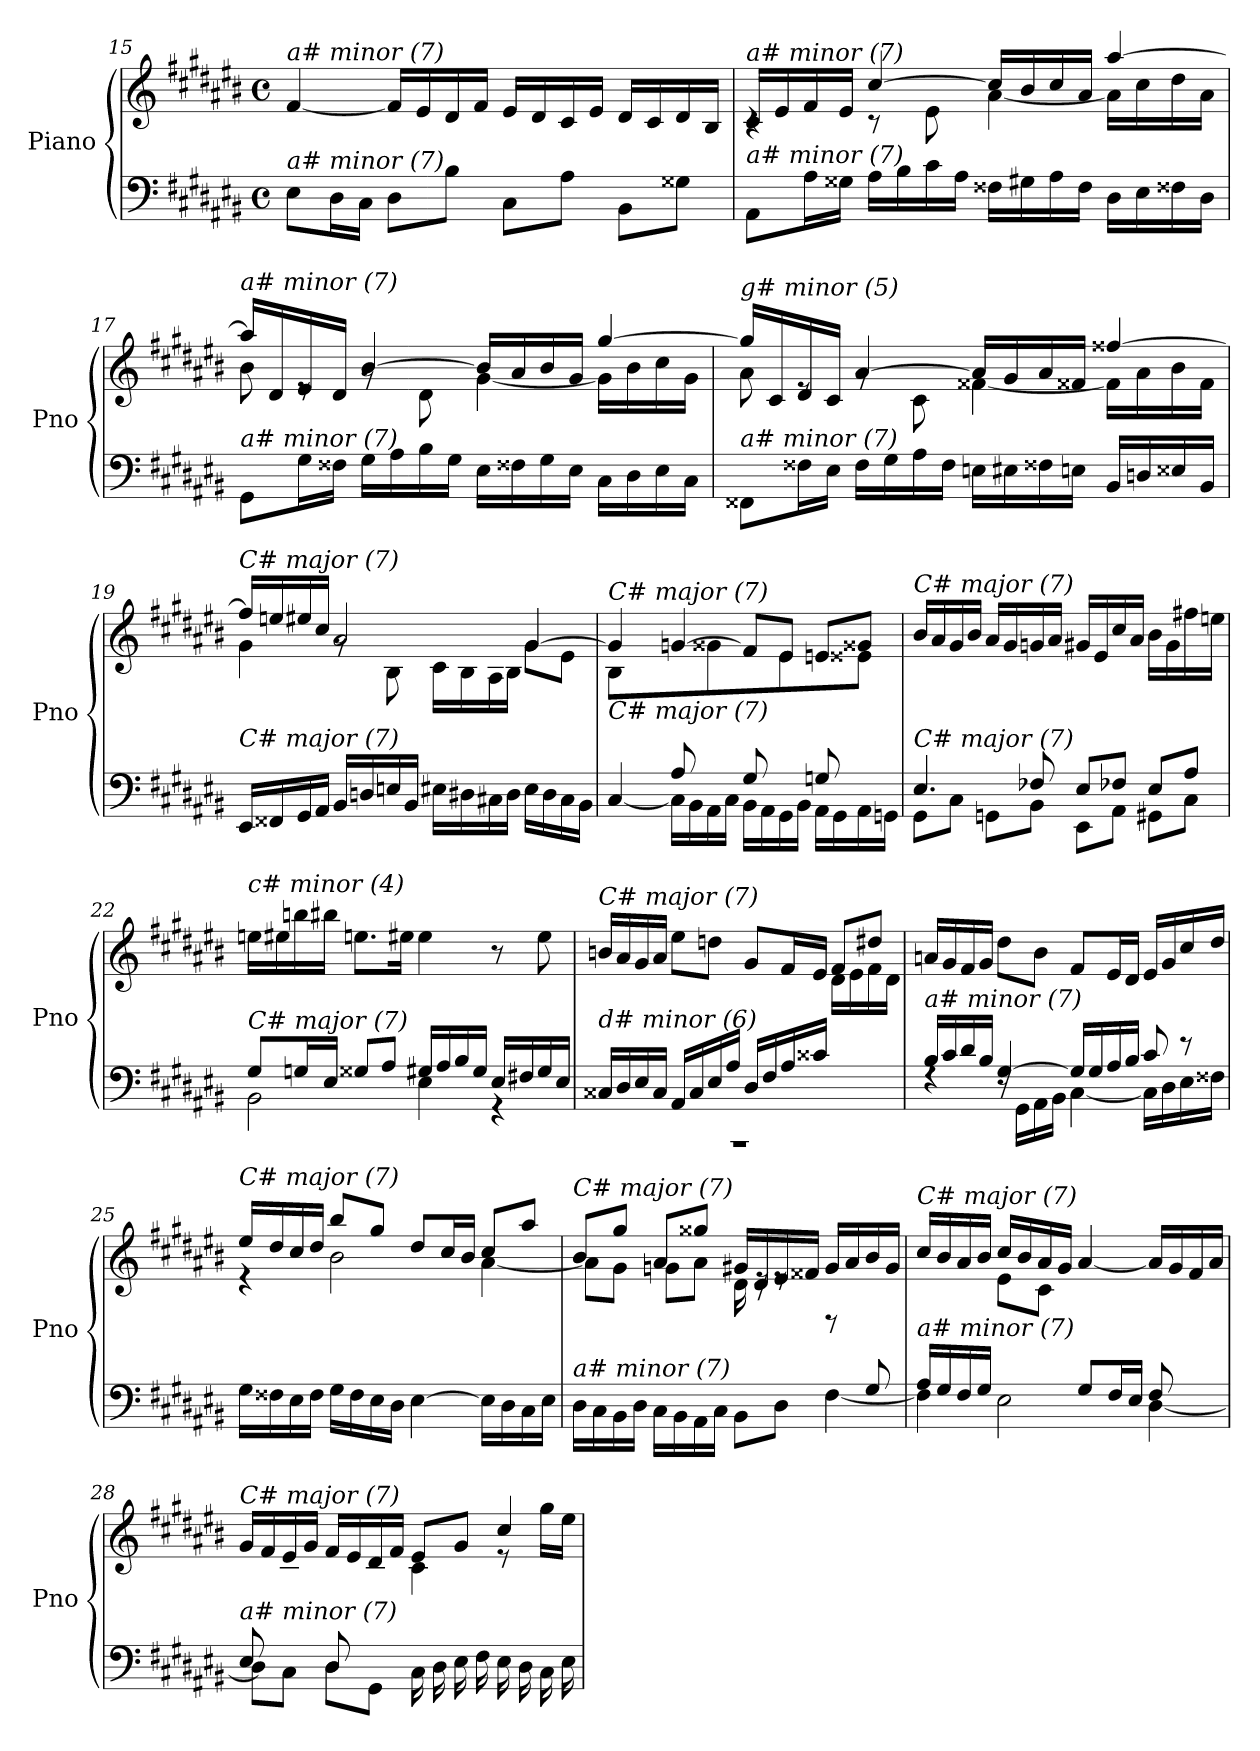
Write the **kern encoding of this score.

**kern	**kern
*part1	*part1
*staff2	*staff1
*I"Piano	*
*I'Pno	*
*clefF4	*clefG2
*k[f#c#g#d#a#e#b#]	*k[f#c#g#d#a#e#b#]
*M4/4	*M4/4
*met(c)	*met(c)
=15	=15
!	!LO:TX:i:t=a# minor (7)
!LO:TX:i:t=a# minor (7)	!
8E#\L	[4f#/
16D#\L	.
16C#\JJ	.
8D#\L	16f#/LL]
.	16e#/
8B#\J	16d#/
.	16f#/JJ
8C#\L	16e#/LL
.	16d#/
8A#\J	16c#/
.	16e#/JJ
8BB#\L	16d#/LL
.	16c#/
8G##X\J	16d#/
.	16B#/JJ
!!LO:PB:g=z
=16	=16
*	*^
!	!LO:TX:i:t=a# minor (7)	!
!LO:TX:i:t=a# minor (7)	!	!
8AA#\L	16c#/LL	4rc
.	16e#/	.
16A#\L	16f#/	.
16G##X\JJ	16e#/JJ	.
16A#\LL	[4cc#/	8r
16B#\	.	.
16c#\	.	8e#\
16A#\JJ	.	.
16F##X\LL	16cc#/LL]	[4a#\
16G#X\	16b#/	.
16A#\	16cc#/	.
16F##\JJ	16a#/JJ	.
16D#\LL	[4aa#/	16a#\LL]
16E#\	.	16cc#\
16F##X\	.	16dd#\
16D#\JJ	.	16a#\JJ
=17	=17	=17
!	!LO:TX:i:t=a# minor (7)	!
!LO:TX:i:t=a# minor (7)	!	!
8GG#\L	16aa#/LL]	8b#\
.	16d#/	.
16G#\L	16e#/	8re
16F##X\JJ	16d#/JJ	.
16G#\LL	[4b#/	8rg
16A#\	.	.
16B#\	.	8d#\
16G#\JJ	.	.
16E#\LL	16b#/LL]	[4g#\
16F##X\	16a#/	.
16G#\	16b#/	.
16E#\JJ	16g#/JJ	.
16C#\LL	[4gg#/	16g#\LL]
16D#\	.	16b#\
16E#\	.	16cc#\
16C#\JJ	.	16g#\JJ
!!LO:LB:g=z	!!
=18	=18	=18
!	!LO:TX:i:t=g# minor (5)	!
!LO:TX:i:t=a# minor (7)	!	!
8FF##X\L	16gg#/LL]	8a#\
.	16c#/	.
16F##X\L	16d#/	8re
16E#\JJ	16c#/JJ	.
16F##\LL	[4a#/	8rg
16G#\	.	.
16A#\	.	8c#\
16F##\JJ	.	.
16Eni\LL	16a#/LL]	[4f##X\
16E#\	16g#/	.
16F##X\	16a#/	.
16Eni\JJ	16f##X/JJ	.
16BB#/LL	[4ff##X/	16f##\LL]
16Dni/	.	16a#\
16E##Xi/	.	16b#\
16BB#/JJ	.	16f##\JJ
=19	=19	=19
!	!LO:TX:i:t=C# major (7)	!
!LO:TX:i:t=C# major (7)	!	!
16EE#/LL	16ff##/LL]	4g#\
16FF##Xj/	16eeni/	.
16GG#/	16ee#/	.
16AA#/JJ	16cc#/JJ	.
16BB#/LL	2a#/	8rg
16Dni/	.	.
16Eni/	.	8B#\
16BB#/JJ	.	.
16E#\LL	.	16c#\LL
16D#X\	.	16B#\
16C#X\	.	16A#\
16D#\JJ	.	16B#\JJ
16E#\LL	[4g#/	8g#\L
16D#\	.	.
16C#\	.	8e#\J
16BB#\JJ	.	.
!!LO:LB:g=z	!!
=20	=20	=20
*^	*	*
!	!	!LO:TX:i:t=C# major (7)	!
!LO:TX:i:t=C# major (7)	!	!	!
8ryy	[4C#/	4g#/]	8B#\L
16A#/L	.	.	4ryy
16G#/JJ	.	.	.
8A#/L	16C#\LL]	[4gni/	.
.	16BB#\	.	.
8ryy	16AA#\	.	8g##Xi\J
.	16C#\JJ	.	.
8G#/L	16BB#\LL	8f##/L]	8ryy
.	16AA#\	.	.
8ryy	16GG#\	8e#/J	8e#\J
.	16BB#\JJ	.	.
8Gni/L	16AA#\LL	8eni/L	8ryy
.	16GG#\	.	.
8ryy	16AA#\	8g##Xi/J	8e##Xi\J
.	16GGni\JJ	.	.
*	*	*v	*v
=21	=21	=21
!	!	!LO:TX:i:t=C# major (7)
!LO:TX:i:t=C# major (7)	!	!
4.E#/	8GG#\L	16b#/LL
.	.	16a#/
.	8C#\J	16g#/
.	.	16b#/JJ
.	8GGni\L	16a#/LL
.	.	16g#/
8F-Xi/	8BB#\J	16gni/
.	.	16a#/JJ
8E#/L	8EE#\L	16g#/LL
.	.	16e#/
8F-Xi/J	8AA#\J	16cc#/
.	.	16a#/JJ
8E#/L	8GG#\L	16b#\LL
.	.	16g#\
8A#/J	8C#\J	16ff#X\
.	.	16eeni\JJ
=22	=22	=22
!	!	!LO:TX:i:t=c# minor (4)
!LO:TX:i:t=C# major (7)	!	!
8G#/L	2BB#\	16eeni\LL
.	.	16ee#\
16Gni/L	.	16bbni\
16E#/JJ	.	16bb#\JJ
8G##i/L	.	8.eeni\L
8A#/J	.	.
.	.	16ee#\Jk
16G#/LL	4E#\	4ee#\
16A#/	.	.
16B#/	.	.
16G#/JJ	.	.
16E#/LL	4r	8r
16F#X/	.	.
16G#/	.	8ee#\
16E#/JJ	.	.
!!LO:LB:g=z
=23	=23	=23
*	*	*^
!	!	!LO:TX:i:t=C# major (7)	!
!LO:TX:i:t=d# minor (6)	!	!	!
1rAAA	16C##X/LL	16bn/LL	2.ryy
.	16D#/	16a#/	.
.	16E#/	16g#/	.
.	16C##/JJ	16a#/JJ	.
.	16AA#/LL	8ee#\L	.
.	16C##/	.	.
.	16E#/	8ddni\J	.
.	16A#/JJ	.	.
.	16D#/LL	8g#/L	.
.	16F#/	.	.
.	16A#/	16f#/L	.
.	16c##X/JJ	16e#/JJ	.
.	4ryy	8f#/L	16d#\LL
.	.	.	16e#\
.	.	8dd#/J	16f#\
.	.	.	16d#\JJ
=24	=24	=24	=24
!	!	!LO:TX:i:t=C# major (7)	!
!LO:TX:i:t=a# minor (7)	!	!	!
*	*	*v	*v
16B#/LL	4rF	16an/LL
16c#/	.	16g#/
16d#/	.	16f#/
16B#/JJ	.	16g#/JJ
[4G#/	16rF	8dd#\L
.	16GG#\LL	.
.	16AA#\	8b#\J
.	16BB#\JJ	.
16G#/LL]	[4C#\	8f#/L
16G#/	.	.
16A#/	.	16e#/L
16B#/JJ	.	16d#/JJ
8c#/	16C#\LL]	16e#/LL
.	16D#\	16g#/
8r	16E#\	16cc#/
.	16F##X\JJ	16dd#/JJ
=25	=25	=25
*	*	*^
!	!	!LO:TX:i:t=C# major (7)	!
!LO:TX:i:t=a# minor (7)	!	!	!
*v	*v	*	*
16G#\LL	16ee#/LL	4r
16F##X\	16dd#/	.
16E#\	16cc#/	.
16F##\JJ	16dd#/JJ	.
16G#\LL	8bb#/L	2b#\
16F##\	.	.
16E#\	8gg#/J	.
16D#\JJ	.	.
[4E#\	8dd#/L	.
.	16cc#/L	.
.	16b#/JJ	.
16E#\LL]	8cc#/L	[4a#\
16D#\	.	.
16C#\	8aa#/J	.
16E#\JJ	.	.
!!LO:LB:g=z	!!
=26	=26	=26
*^	*	*
!	!	!LO:TX:i:t=C# major (7)	!
!LO:TX:i:t=a# minor (7)	!	!	!
2..ryy	16D#\LL	8b#/L	8a#\L]
.	16C#\	.	.
.	16BB#\	8gg#/J	8g#\J
.	16D#\JJ	.	.
.	16C#\LL	8a#/L	8gni\L
.	16BB#\	.	.
.	16AA#\	8gg##Xi/J	8a#\J
.	16C#\JJ	.	.
.	8BB#\L	16g#/LL	16d#\
.	.	16d#/	16re
.	8D#\J	16e#/	8re
.	.	16f##Xj/JJ	.
.	[4F#\	16g#/LL	8rD
.	.	16a#/	.
8G#/	.	16b#/	8ryy
.	.	16g#/JJ	.
=27	=27	=27	=27
*	*	*	*^
!	!	!LO:TX:i:t=C# major (7)	!	!
!LO:TX:i:t=a# minor (7)	!	!	!	!
4F#\]	16A#/LL	16cc#/LL	2..ryy	4ryy
.	16G#/	16b#/	.	.
.	16F#/	16a#/	.	.
.	16G#/JJ	16b#/JJ	.	.
2E#\	4ryy	16cc#/LL	.	8e#\L
.	.	16b#/	.	.
.	.	16a#/	.	8c#\J
.	.	16g#/JJ	.	.
.	8G#/L	[4a#/	.	2ryy
.	16F#/L	.	.	.
.	16E#/JJ	.	.	.
8F#/L	[4D#\	16a#/LL]	.	.
.	.	16g#/	.	.
8ryy	.	16f#/	8d#\J	.
.	.	16a#/JJ	.	.
=28	=28	=28	=28	=28
*	*^	*	*	*^
!	!	!	!LO:TX:i:t=C# major (7)	!	!	!
!LO:TX:i:t=a# minor (7)	!	!	!	!	!	!
2ryy	8E#/L	8D#\L]	16g#/LL	2ryy	8ryy	2ryy
.	.	.	16f#/	.	.	.
.	8ryy	8C#\J	16e#/	.	8c#\J	.
.	.	.	16g#/JJ	.	.	.
.	8D#/L	8D#\L	16f#/LL	.	8ryy	.
.	.	.	16e#/	.	.	.
.	8ryy	8GG#\J	16d#/	.	8B#\J	.
.	.	.	16f#/JJ	.	.	.
2ryy	16C#\LL	2ryy	8e#/L	4c#\	2ryy	2ryy
.	16D#\	.	.	.	.	.
.	16E#\	.	8g#/J	.	.	.
.	16F#\JJ	.	.	.	.	.
.	16E#\LL	.	4cc#/	8r	.	.
.	16D#\	.	.	.	.	.
.	16C#\	.	.	16gg#\LL	.	.
.	16E#\JJ	.	.	16ee#\JJ	.	.
*v	*v	*v	*	*	*	*
*	*v	*v	*v	*v
=	=
*-	*-
